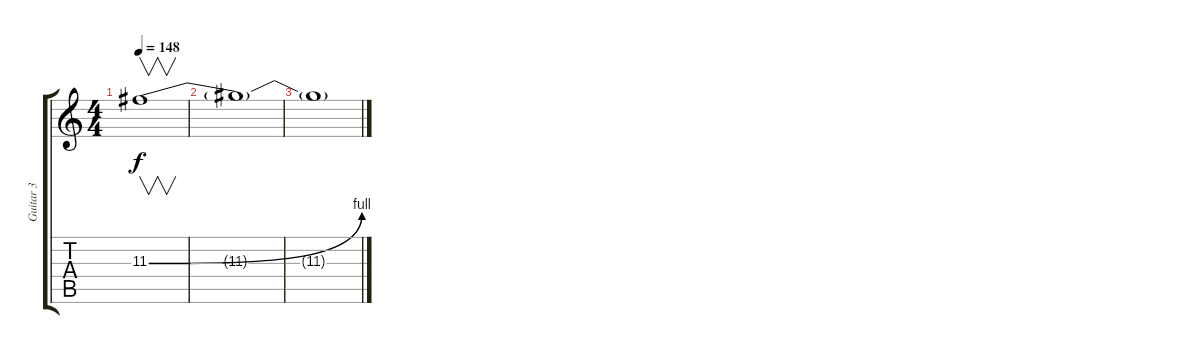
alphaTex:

\track ("Guitar 3" "Guitar 3") {instrument overdrivenguitar}
\staff {score tabs}
\tuning (E4 B3 G3 D3 A2 E2) {hide}
\ts (4 4)
\tempo 148
\clef g2
\ks c
11.3{be (bend 0 0 60 4)}.1{v dy f} |
11.3{t}.1 |
11.3{t}.1
